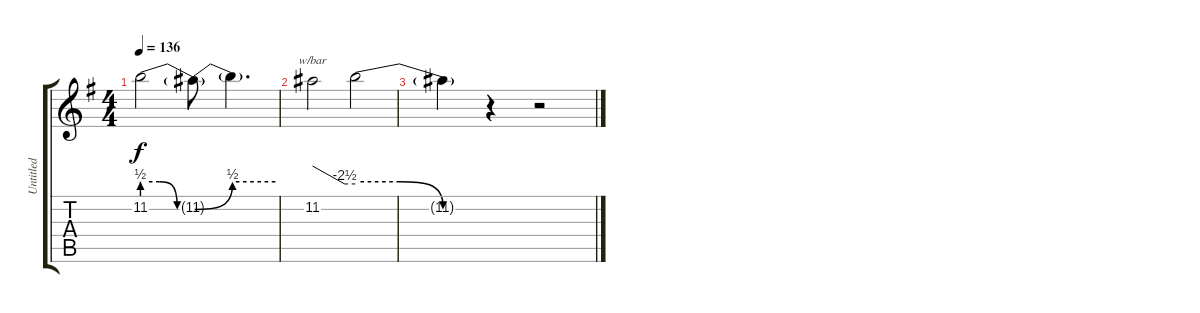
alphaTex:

\track ("Untitled" "Untitled") {instrument distortionguitar}
\staff {score tabs}
\tuning (E4 B3 G3 D3 A2 E2) {hide}
\ts (4 4)
\tempo 136
\clef g2
\ks g
11.2{be (custom 0 2 20 2 40 0 60 0) t}.2{dy f} 11.2{be (bend 0 0 60 2) t}.8 11.2{be (hold 0 2 60 2) t}.4{d} |
11.2.2{tbe (custom default 0 0 45 -10 60 -10)} 11.2{be (custom 0 2 20 2 40 0 60 0) t}.2 |
11.2{t}.4 r.4 r.2
